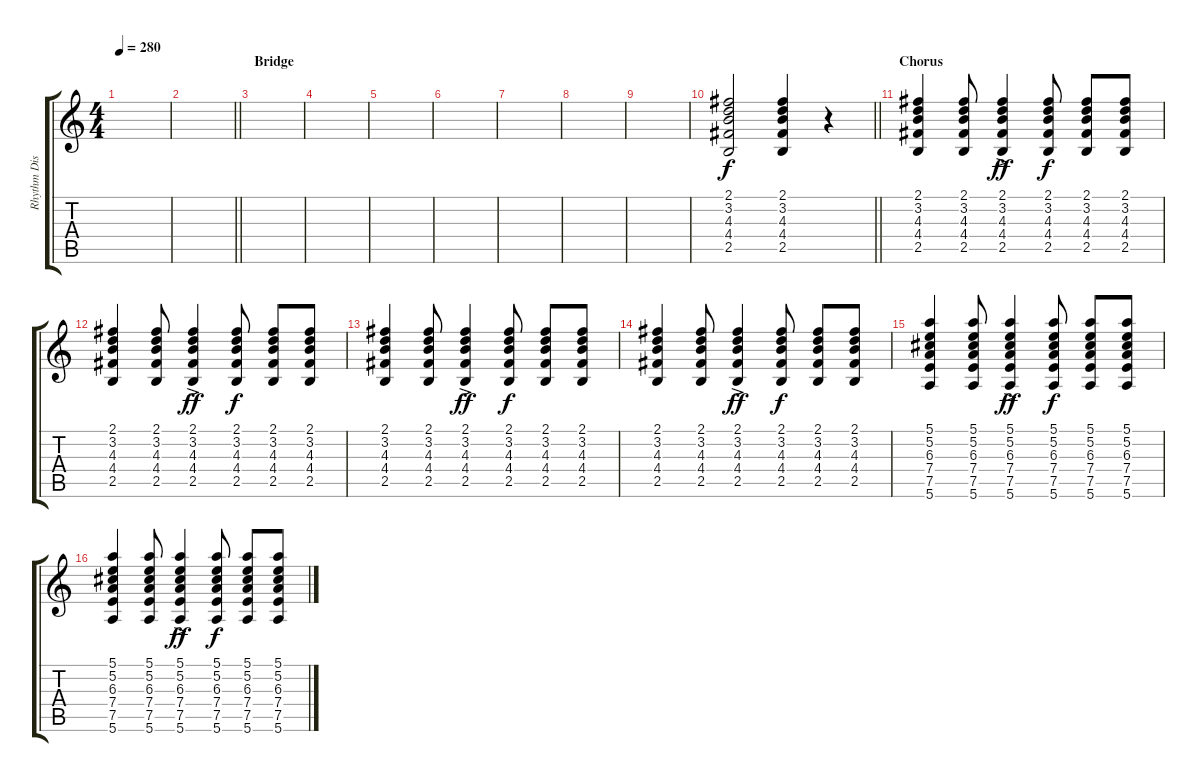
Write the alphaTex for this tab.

\track ("Rhythm Dist." "Rhythm Dis") {instrument overdrivenguitar}
\staff {score tabs}
\tuning (E4 B3 G3 D3 A2 E2) {hide}
\ts (4 4)
\tempo 280
\clef g2
\ks c
|
\barLineRight lightlight
|
\section ("" "Bridge")
|
|
|
|
|
|
|
\barLineRight lightlight
(2.1 3.2 4.3 4.4 2.5).2 (2.1 3.2 4.3 4.4 2.5).4 r.4 |
\section ("" "Chorus")
(2.1 3.2 4.3 4.4 2.5).4 (2.1 3.2 4.3 4.4 2.5).8 (2.1 3.2 4.3 4.4{ac} 2.5).4{dy ff} (2.1 3.2 4.3 4.4 2.5).8{dy f} (2.1 3.2 4.3 4.4 2.5).8 (2.1 3.2 4.3 4.4 2.5).8 |
(2.1 3.2 4.3 4.4 2.5).4 (2.1 3.2 4.3 4.4 2.5).8 (2.1 3.2 4.3 4.4{ac} 2.5).4{dy ff} (2.1 3.2 4.3 4.4 2.5).8{dy f} (2.1 3.2 4.3 4.4 2.5).8 (2.1 3.2 4.3 4.4 2.5).8 |
(2.1 3.2 4.3 4.4 2.5).4 (2.1 3.2 4.3 4.4 2.5).8 (2.1 3.2 4.3 4.4{ac} 2.5).4{dy ff} (2.1 3.2 4.3 4.4 2.5).8{dy f} (2.1 3.2 4.3 4.4 2.5).8 (2.1 3.2 4.3 4.4 2.5).8 |
(2.1 3.2 4.3 4.4 2.5).4 (2.1 3.2 4.3 4.4 2.5).8 (2.1 3.2 4.3 4.4{ac} 2.5).4{dy ff} (2.1 3.2 4.3 4.4 2.5).8{dy f} (2.1 3.2 4.3 4.4 2.5).8 (2.1 3.2 4.3 4.4 2.5).8 |
(5.1 5.2 6.3 7.4 7.5 5.6).4 (5.1 5.2 6.3 7.4 7.5 5.6).8 (5.1 5.2{ac} 6.3 7.4 7.5 5.6).4{dy ff} (5.1 5.2 6.3 7.4 7.5 5.6).8{dy f} (5.1 5.2 6.3 7.4 7.5 5.6).8 (5.1 5.2 6.3 7.4 7.5 5.6).8 |
(5.1 5.2 6.3 7.4 7.5 5.6).4 (5.1 5.2 6.3 7.4 7.5 5.6).8 (5.1 5.2{ac} 6.3 7.4 7.5 5.6).4{dy ff} (5.1 5.2 6.3 7.4 7.5 5.6).8{dy f} (5.1 5.2 6.3 7.4 7.5 5.6).8 (5.1 5.2 6.3 7.4 7.5 5.6).8
